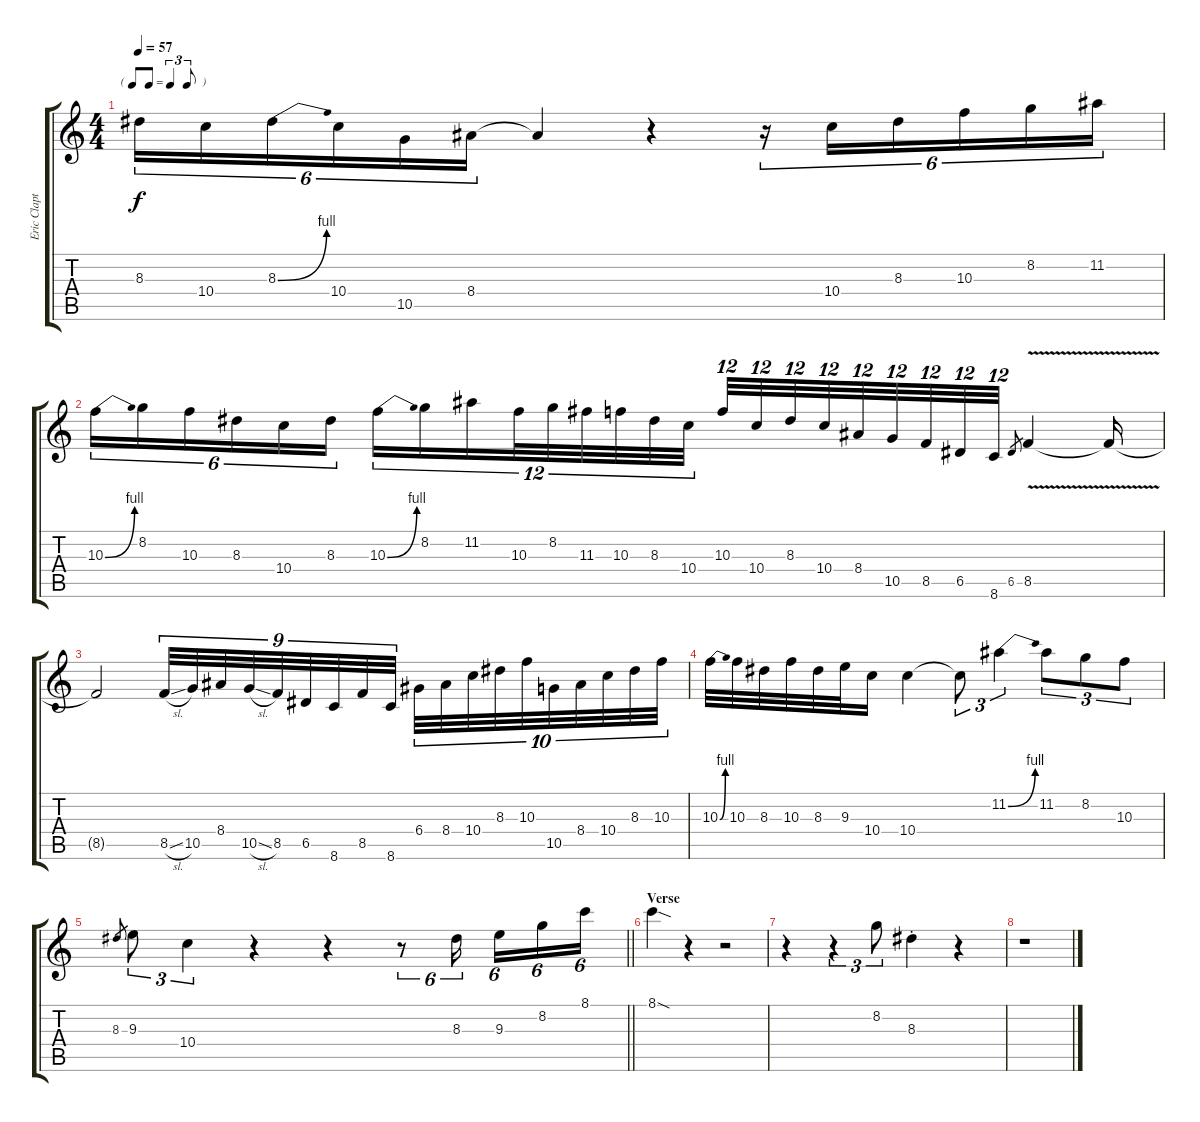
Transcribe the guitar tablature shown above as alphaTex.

\track ("Eric Clapton Guitar I" "Eric Clapt") {instrument distortionguitar}
\staff {score tabs}
\tuning (E4 B3 G3 D3 A2 E2) {hide}
\ts (4 4)
\tf triplet8th
\tempo 57
\clef g2
\ks c
8.3.16{tu (6 4) dy f} 10.4.16{tu (6 4)} 8.3{be (bend 0 0 60 4)}.16{tu (6 4)} 10.4.16{tu (6 4)} 10.5.16{tu (6 4)} 8.4.16{tu (6 4)} 8.4{t}.4 r.4 r.16{tu (6 4)} 10.4.16{tu (6 4)} 8.3.16{tu (6 4)} 10.3.16{tu (6 4)} 8.2.16{tu (6 4)} 11.2.16{tu (6 4)} |
10.3{be (bend 0 0 60 4)}.16{tu (6 4)} 8.2.16{tu (6 4)} 10.3.16{tu (6 4)} 8.3.16{tu (6 4)} 10.4.16{tu (6 4)} 8.3.16{tu (6 4)} 10.3{be (bend 0 0 60 4)}.16{tu (12 8)} 8.2.16{tu (12 8)} 11.2.16{tu (12 8)} 10.3.32{tu (12 8)} 8.2.32{tu (12 8)} 11.3.32{tu (12 8)} 10.3.32{tu (12 8)} 8.3.32{tu (12 8)} 10.4.32{tu (12 8)} 10.3.32{tu (12 8)} 10.4.32{tu (12 8)} 8.3.32{tu (12 8)} 10.4.32{tu (12 8)} 8.4.32{tu (12 8)} 10.5.32{tu (12 8)} 8.5.32{tu (12 8)} 6.5.32{tu (12 8)} 8.6.32{tu (12 8)} 6.5.8{gr} 8.5{v}.4 8.5{t}.16 |
8.5{t}.2 8.5{sl}.32{tu (9 8)} 10.5.32{tu (9 8)} 8.4.32{tu (9 8)} 10.5{sl}.32{tu (9 8)} 8.5.32{tu (9 8)} 6.5.32{tu (9 8)} 8.6.32{tu (9 8)} 8.5.32{tu (9 8)} 8.6.32{tu (9 8)} 6.4.32{tu (10 8)} 8.4.32{tu (10 8)} 10.4.32{tu (10 8)} 8.3.32{tu (10 8)} 10.3.32{tu (10 8)} 10.5.32{tu (10 8)} 8.4.32{tu (10 8)} 10.4.32{tu (10 8)} 8.3.32{tu (10 8)} 10.3.32{tu (10 8)} |
10.3{be (bend 0 0 60 4)}.32 10.3.32 8.3.32 10.3.32 8.3.32 9.3.32 10.4.16 10.4.4 10.4{t}.8{tu (3 2)} 11.2{be (bend 0 0 60 4)}.4{tu (3 2)} 11.2.8{tu (3 2)} 8.2.8{tu (3 2)} 10.3.8{tu (3 2)} |
\barLineRight lightlight
8.3.8{gr} 9.3.8{tu (3 2)} 10.4.4{tu (3 2)} r.4 r.4 r.8{tu (6 4)} 8.3.16{tu (6 4)} 9.3.16{tu (6 4)} 8.2.16{tu (6 4)} 8.1.16{tu (6 4)} |
\section ("" "Verse ")
8.1{sod}.4 r.4 r.2 |
r.4 r.4{tu (3 2)} 8.2.8{tu (3 2)} 8.3{st}.4 r.4 |
r.1
